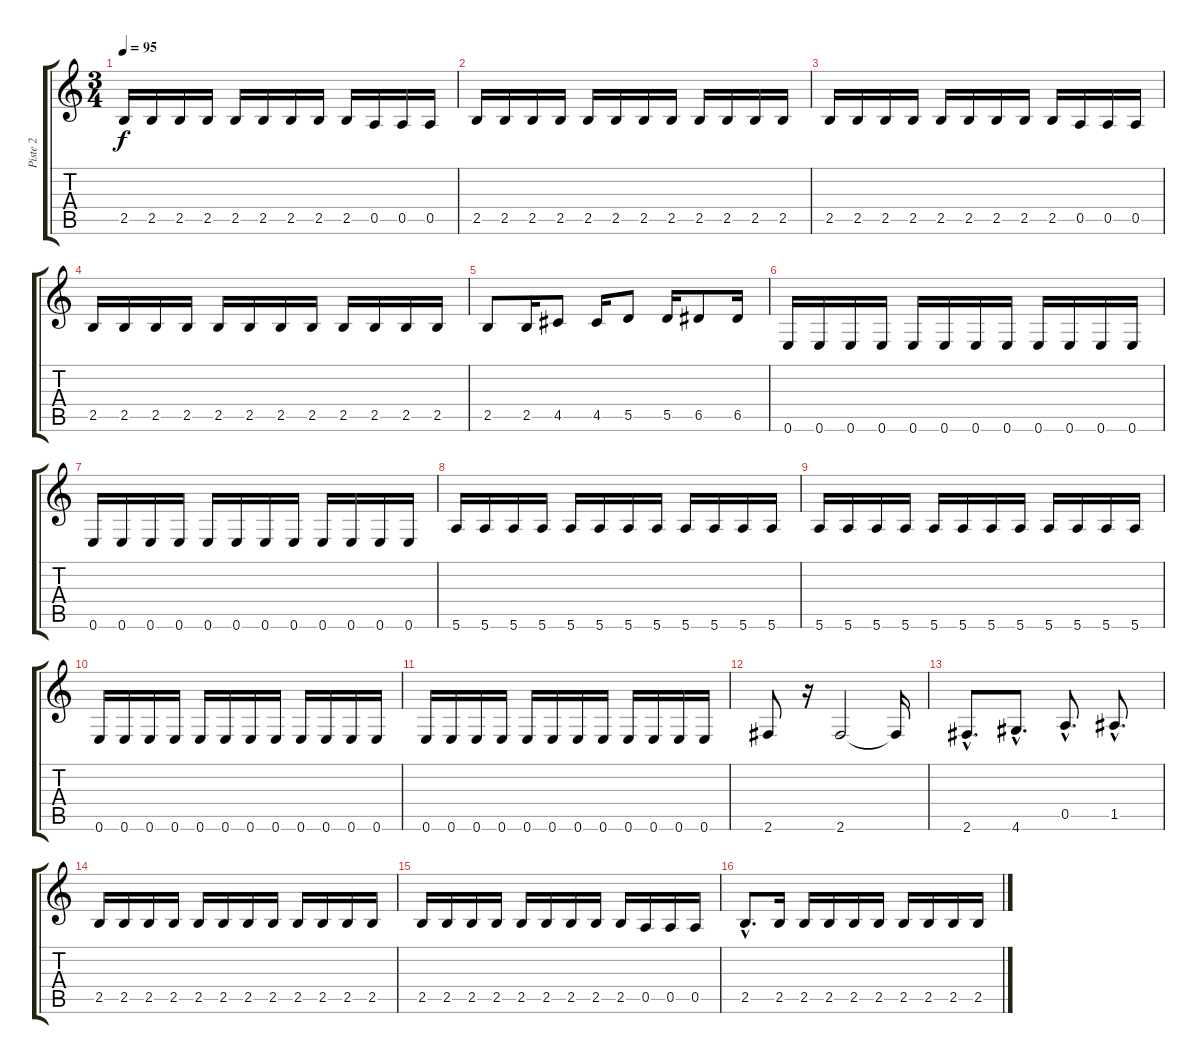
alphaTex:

\track ("Piste 2" "Piste 2") {instrument electricbassfinger}
\staff {score tabs}
\tuning (E4 B3 G3 D3 A2 E2) {hide}
\ts (3 4)
\tempo 95
\clef g2
\ks c
2.5.16{dy f} 2.5.16 2.5.16 2.5.16 2.5.16 2.5.16 2.5.16 2.5.16 2.5.16 0.5.16 0.5.16 0.5.16 |
2.5.16 2.5.16 2.5.16 2.5.16 2.5.16 2.5.16 2.5.16 2.5.16 2.5.16 2.5.16 2.5.16 2.5.16 |
2.5.16 2.5.16 2.5.16 2.5.16 2.5.16 2.5.16 2.5.16 2.5.16 2.5.16 0.5.16 0.5.16 0.5.16 |
2.5.16 2.5.16 2.5.16 2.5.16 2.5.16 2.5.16 2.5.16 2.5.16 2.5.16 2.5.16 2.5.16 2.5.16 |
2.5.8 2.5.16 4.5.8 4.5.16 5.5.8 5.5.16 6.5.8 6.5.16 |
0.6.16 0.6.16 0.6.16 0.6.16 0.6.16 0.6.16 0.6.16 0.6.16 0.6.16 0.6.16 0.6.16 0.6.16 |
0.6.16 0.6.16 0.6.16 0.6.16 0.6.16 0.6.16 0.6.16 0.6.16 0.6.16 0.6.16 0.6.16 0.6.16 |
5.6.16 5.6.16 5.6.16 5.6.16 5.6.16 5.6.16 5.6.16 5.6.16 5.6.16 5.6.16 5.6.16 5.6.16 |
5.6.16 5.6.16 5.6.16 5.6.16 5.6.16 5.6.16 5.6.16 5.6.16 5.6.16 5.6.16 5.6.16 5.6.16 |
0.6.16 0.6.16 0.6.16 0.6.16 0.6.16 0.6.16 0.6.16 0.6.16 0.6.16 0.6.16 0.6.16 0.6.16 |
0.6.16 0.6.16 0.6.16 0.6.16 0.6.16 0.6.16 0.6.16 0.6.16 0.6.16 0.6.16 0.6.16 0.6.16 |
2.6.8 r.16 2.6.2 2.6{t}.16 |
2.6{hac}.8{d} 4.6{hac}.8{d} 0.5{hac}.8{d} 1.5{hac}.8{d} |
2.5.16 2.5.16 2.5.16 2.5.16 2.5.16 2.5.16 2.5.16 2.5.16 2.5.16 2.5.16 2.5.16 2.5.16 |
2.5.16 2.5.16 2.5.16 2.5.16 2.5.16 2.5.16 2.5.16 2.5.16 2.5.16 0.5.16 0.5.16 0.5.16 |
2.5{hac}.8{d} 2.5.16 2.5.16 2.5.16 2.5.16 2.5.16 2.5.16 2.5.16 2.5.16 2.5.16
